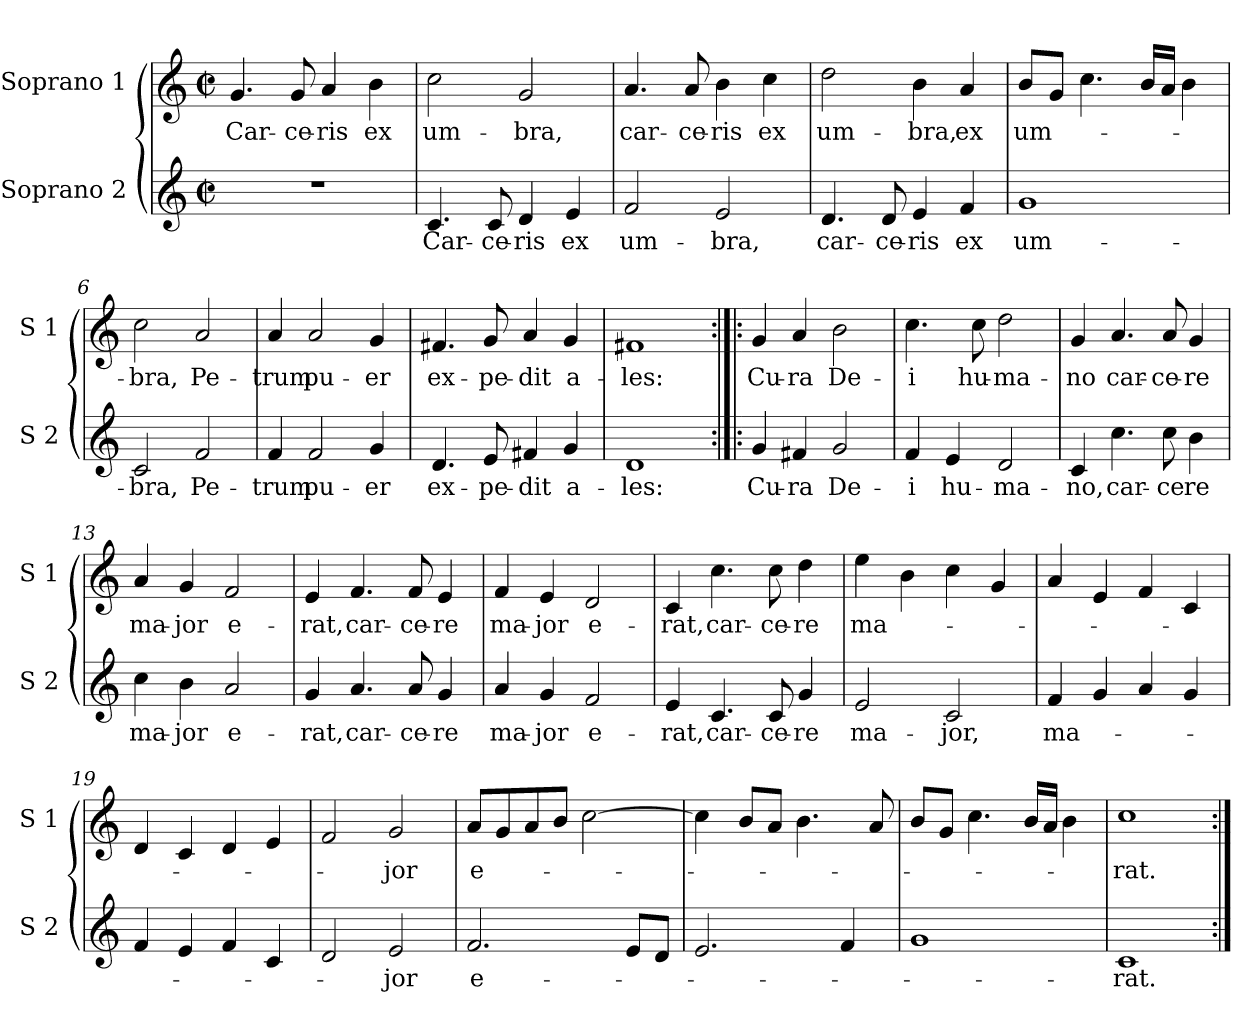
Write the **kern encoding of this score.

**kern	**text	**kern	**text
*part2	*part2	*part1	*part1
*staff2	*staff2	*staff1	*staff1
*I"Soprano 2	*	*I"Soprano 1	*
*I'S 2	*	*I'S 1	*
*clefG2	*	*clefG2	*
*k[]	*	*k[]	*
*C:	*	*C:	*
*M2/2	*	*M2/2	*
*met(c|)	*	*met(c|)	*
=1	=1	=1	=1
!	!	!	!LO:LY:b
1r	.	4.g/	Car-
!	!	!	!LO:LY:b
.	.	8g/	-ce-
!	!	!	!LO:LY:b
.	.	4a/	-ris
!	!	!	!LO:LY:b
.	.	4b\	ex
=2	=2	=2	=2
!	!LO:LY:b	!	!LO:LY:b
4.c/	Car-	2cc\	um-
!	!LO:LY:b	!	!
8c/	-ce-	.	.
!	!LO:LY:b	!	!LO:LY:b
4d/	-ris	2g/	-bra,
!	!LO:LY:b	!	!
4e/	ex	.	.
=3	=3	=3	=3
!	!LO:LY:b	!	!LO:LY:b
2f/	um-	4.a/	car-
!	!	!	!LO:LY:b
.	.	8a/	-ce-
!	!LO:LY:b	!	!LO:LY:b
2e/	-bra,	4b\	-ris
!	!	!	!LO:LY:b
.	.	4cc\	ex
=4	=4	=4	=4
!	!LO:LY:b	!	!LO:LY:b
4.d/	car-	2dd\	um-
!	!LO:LY:b	!	!
8d/	-ce-	.	.
!	!LO:LY:b	!	!LO:LY:b
4e/	-ris	4b\	-bra,
!	!LO:LY:b	!	!LO:LY:b
4f/	ex	4a/	ex
!!LO:LB:g=z
=5	=5	=5	=5
!	!LO:LY:b	!	!LO:LY:b
1g	um-	8b/L	um-
.	.	8g/J	.
.	.	4.cc\	.
.	.	16b/LL	.
.	.	16a/JJ	.
.	.	4b\	.
=6	=6	=6	=6
!	!LO:LY:b	!	!LO:LY:b
2c/	-bra,	2cc\	-bra,
!	!LO:LY:b	!	!LO:LY:b
2f/	Pe-	2a/	Pe-
=7	=7	=7	=7
!	!LO:LY:b	!	!LO:LY:b
4f/	-trum	4a/	-trum
!	!LO:LY:b	!	!LO:LY:b
2f/	pu-	2a/	pu-
!	!LO:LY:b	!	!LO:LY:b
4g/	-er	4g/	-er
=8	=8	=8	=8
!	!LO:LY:b	!	!LO:LY:b
4.d/	ex-	4.f#X/	ex-
!	!LO:LY:b	!	!LO:LY:b
8e/	-pe-	8g/	-pe-
!	!LO:LY:b	!	!LO:LY:b
4f#X/	-dit	4a/	-dit
!	!LO:LY:b	!	!LO:LY:b
4g/	a-	4g/	a-
=9	=9	=9	=9
!	!LO:LY:b	!	!LO:LY:b
1d	-les:	1f#X	-les:
!!LO:LB:g=z
=10:|!|:	=10:|!|:	=10:|!|:	=10:|!|:
!	!LO:LY:b	!	!LO:LY:b
4g/	Cu-	4g/	Cu-
!	!LO:LY:b	!	!LO:LY:b
4f#X/	-ra	4a/	-ra
!	!LO:LY:b	!	!LO:LY:b
2g/	De-	2b\	De-
=11	=11	=11	=11
!	!LO:LY:b	!	!LO:LY:b
4f/	-i	4.cc\	-i
!	!LO:LY:b	!	!
4e/	hu-	.	.
!	!	!	!LO:LY:b
.	.	8cc\	hu-
!	!LO:LY:b	!	!LO:LY:b
2d/	-ma-	2dd\	-ma-
=12	=12	=12	=12
!	!LO:LY:b	!	!LO:LY:b
4c/	-no,	4g/	-no
!	!LO:LY:b	!	!LO:LY:b
4.cc\	car-	4.a/	car-
!	!LO:LY:b	!	!LO:LY:b
8cc\	-ce	8a/	-ce-
!	!LO:LY:b	!	!LO:LY:b
4b\	re	4g/	-re
=13	=13	=13	=13
!	!LO:LY:b	!	!LO:LY:b
4cc\	ma-	4a/	ma-
!	!LO:LY:b	!	!LO:LY:b
4b\	-jor	4g/	-jor
!	!LO:LY:b	!	!LO:LY:b
2a/	e-	2f/	e-
=14	=14	=14	=14
!	!LO:LY:b	!	!LO:LY:b
4g/	-rat,	4e/	-rat,
!	!LO:LY:b	!	!LO:LY:b
4.a/	car-	4.f/	car-
!	!LO:LY:b	!	!LO:LY:b
8a/	-ce-	8f/	-ce-
!	!LO:LY:b	!	!LO:LY:b
4g/	-re	4e/	-re
!!LO:LB:g=z
=15	=15	=15	=15
!	!LO:LY:b	!	!LO:LY:b
4a/	ma-	4f/	ma-
!	!LO:LY:b	!	!LO:LY:b
4g/	-jor	4e/	-jor
!	!LO:LY:b	!	!LO:LY:b
2f/	e-	2d/	e-
=16	=16	=16	=16
!	!LO:LY:b	!	!LO:LY:b
4e/	-rat,	4c/	-rat,
!	!LO:LY:b	!	!LO:LY:b
4.c/	car-	4.cc\	car-
!	!LO:LY:b	!	!LO:LY:b
8c/	-ce-	8cc\	-ce-
!	!LO:LY:b	!	!LO:LY:b
4g/	-re	4dd\	-re
=17	=17	=17	=17
!	!LO:LY:b	!	!LO:LY:b
2e/	ma-	4ee\	ma-
.	.	4b\	.
!	!LO:LY:b	!	!
2c/	-jor,	4cc\	.
.	.	4g/	.
=18	=18	=18	=18
!	!LO:LY:b	!	!
4f/	ma-	4a/	.
4g/	.	4e/	.
4a/	.	4f/	.
4g/	.	4c/	.
=19	=19	=19	=19
4f/	.	4d/	.
4e/	.	4c/	.
4f/	.	4d/	.
4c/	.	4e/	.
!!LO:LB:g=z
=20	=20	=20	=20
2d/	.	2f/	.
!	!LO:LY:b	!	!LO:LY:b
2e/	-jor	2g/	-jor
=21	=21	=21	=21
!	!LO:LY:b	!	!LO:LY:b
2.f/	e-	8a/L	e-
.	.	8g/	.
.	.	8a/	.
.	.	8b/J	.
.	.	[2cc\	.
8e/L	.	.	.
8d/J	.	.	.
=22	=22	=22	=22
2.e/	.	4cc\]	.
.	.	8b/L	.
.	.	8a/J	.
.	.	4.b\	.
4f/	.	.	.
.	.	8a/	.
=23	=23	=23	=23
1g	.	8b/L	.
.	.	8g/J	.
.	.	4.cc\	.
.	.	16b/LL	.
.	.	16a/JJ	.
.	.	4b\	.
=24	=24	=24	=24
!	!LO:LY:b	!	!LO:LY:b
1c	-rat.	1cc	-rat.
=:|!	=:|!	=:|!	=:|!
*-	*-	*-	*-
